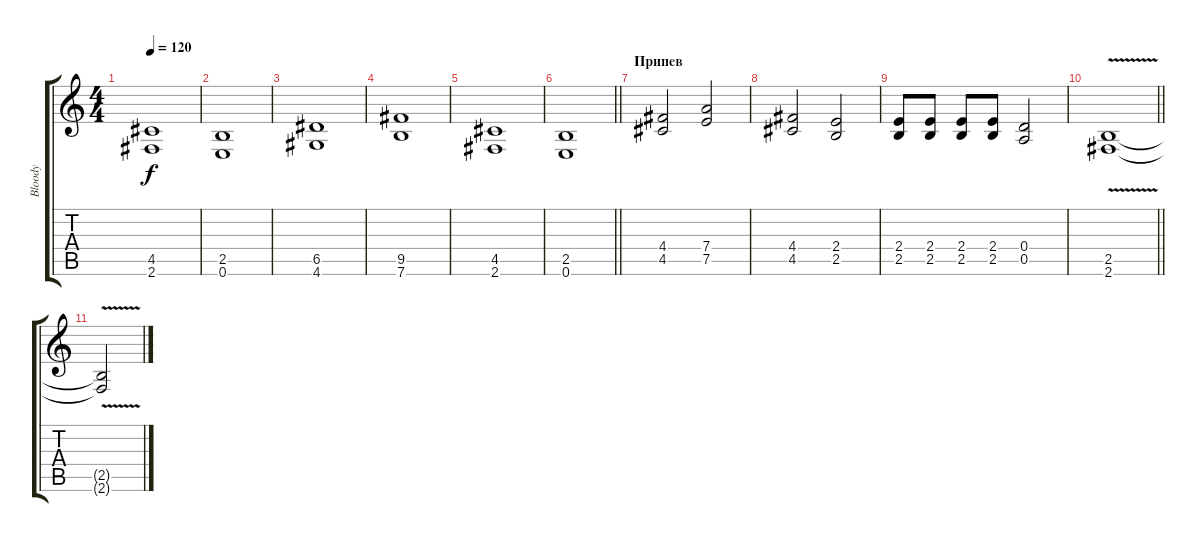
\track ("Bloody" "Bloody") {instrument distortionguitar}
\staff {score tabs}
\tuning (E4 B3 G3 D3 A2 E2) {hide}
\ts (4 4)
\tempo 120
\clef g2
\ks c
(4.5 2.6).1{dy f} |
(2.5 0.6).1 |
(6.5 4.6).1 |
(9.5 7.6).1 |
(4.5 2.6).1 |
\barLineRight lightlight
(2.5 0.6).1 |
\section ("" "Припев")
(4.4 4.5).2 (7.4 7.5).2 |
(4.4 4.5).2 (2.4 2.5).2 |
(2.4 2.5).8 (2.4 2.5).8 (2.4 2.5).8 (2.4 2.5).8 (0.4 0.5).2 |
\barLineRight lightlight
(2.5{v} 2.6{v}).1 |
(2.5{t} 2.6{t}).2
